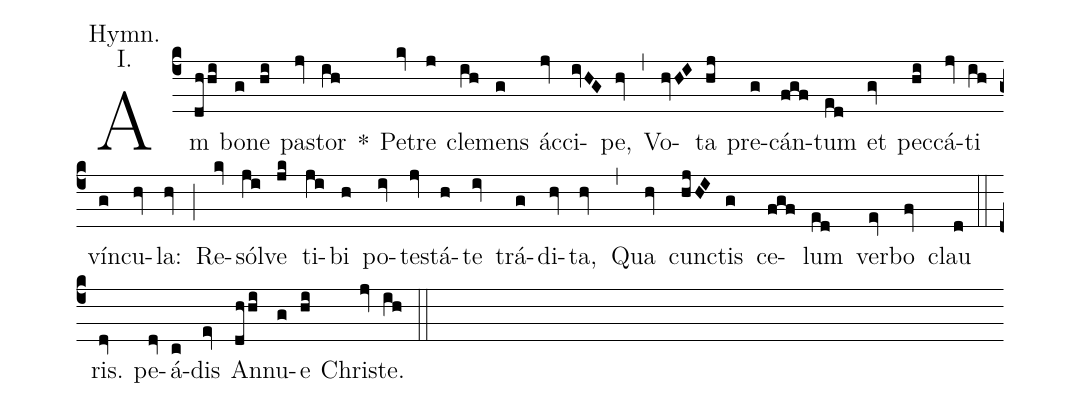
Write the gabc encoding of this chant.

annotation: Hymn.;
annotation: I.;
%%
(c4)
Am(dhhi) bo(g)ne(hi) pas(jv)tor(ih) *() Pe(kv)tre(j) cle(ih)mens(g) ác(jv)ci(ivHG)pe,(hv) (,)
Vo(hvHI)ta(hj) pre(g)cán(fgf)tum(ed) et(gv) pec(hi)cá(jv)ti(ih) vín(g)cu(hv)la:(hv) (;)
Re(kv)sól(ji)ve(jk) ti(ji)bi(h) po(iv)tes(jv)tá(h)te(iv) trá(g)di(hv)ta,(hv) (,)
Qua(hv) cunc(hjHI)tis(g) ce(fgf)lum(ed) ver(ev)bo(fv) clau(d) (::)

ris.(dv) pe(dv)á(c)dis(ev) An(dhhi)nu(g)e(hi) Chris(jv)te.(ih) (::)
